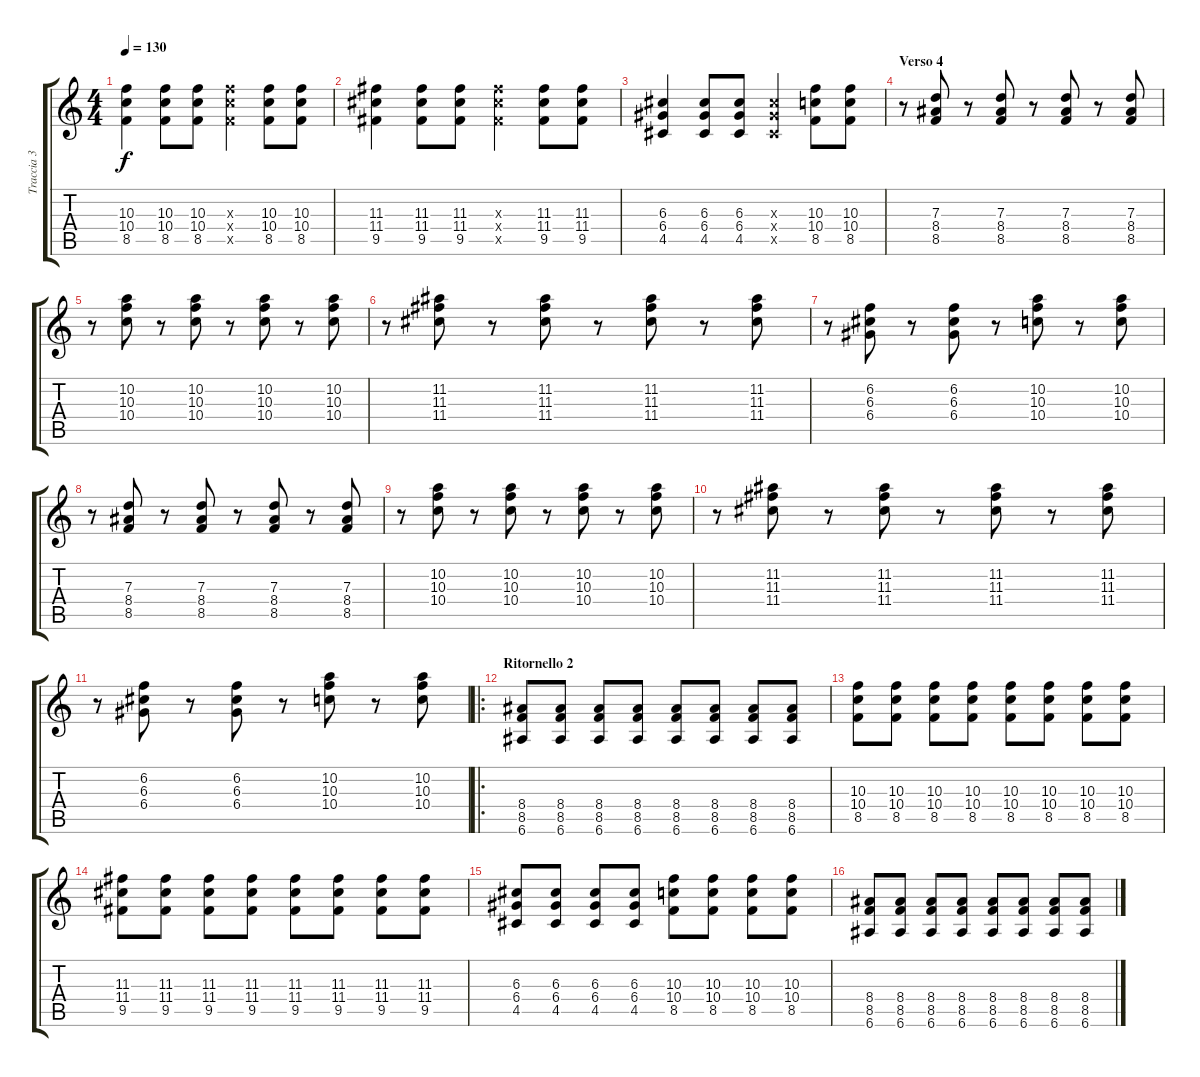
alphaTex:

\track ("Traccia 3" "Traccia 3") {instrument electricguitarclean}
\staff {score tabs}
\tuning (E4 B3 G3 D3 A2 E2) {hide}
\ts (4 4)
\tempo 130
\clef g2
\ks c
(10.3 10.4 8.5).4{dy f} (10.3 10.4 8.5).8 (10.3 10.4 8.5).8 (10.3{x} 10.4{x} 8.5{x}).4 (10.3 10.4 8.5).8 (10.3 10.4 8.5).8 |
(11.3 11.4 9.5).4 (11.3 11.4 9.5).8 (11.3 11.4 9.5).8 (11.3{x} 11.4{x} 9.5{x}).4 (11.3 11.4 9.5).8 (11.3 11.4 9.5).8 |
(6.3 6.4 4.5).4 (6.3 6.4 4.5).8 (6.3 6.4 4.5).8 (6.3{x} 6.4{x} 4.5{x}).4 (10.3 10.4 8.5).8 (10.3 10.4 8.5).8 |
\section ("" "Verso 4")
r.8 (7.3 8.4 8.5).8 r.8 (7.3 8.4 8.5).8 r.8 (7.3 8.4 8.5).8 r.8 (7.3 8.4 8.5).8 |
r.8 (10.2 10.3 10.4).8 r.8 (10.2 10.3 10.4).8 r.8 (10.2 10.3 10.4).8 r.8 (10.2 10.3 10.4).8 |
r.8 (11.2 11.3 11.4).8 r.8 (11.2 11.3 11.4).8 r.8 (11.2 11.3 11.4).8 r.8 (11.2 11.3 11.4).8 |
r.8 (6.2 6.3 6.4).8 r.8 (6.2 6.3 6.4).8 r.8 (10.2 10.3 10.4).8 r.8 (10.2 10.3 10.4).8 |
r.8 (7.3 8.4 8.5).8 r.8 (7.3 8.4 8.5).8 r.8 (7.3 8.4 8.5).8 r.8 (7.3 8.4 8.5).8 |
r.8 (10.2 10.3 10.4).8 r.8 (10.2 10.3 10.4).8 r.8 (10.2 10.3 10.4).8 r.8 (10.2 10.3 10.4).8 |
r.8 (11.2 11.3 11.4).8 r.8 (11.2 11.3 11.4).8 r.8 (11.2 11.3 11.4).8 r.8 (11.2 11.3 11.4).8 |
r.8 (6.2 6.3 6.4).8 r.8 (6.2 6.3 6.4).8 r.8 (10.2 10.3 10.4).8 r.8 (10.2 10.3 10.4).8 |
\ro
\section ("" "Ritornello 2")
(8.4 8.5 6.6).8{volume 11 instrument overdrivenguitar} (8.4 8.5 6.6).8 (8.4 8.5 6.6).8 (8.4 8.5 6.6).8 (8.4 8.5 6.6).8 (8.4 8.5 6.6).8 (8.4 8.5 6.6).8 (8.4 8.5 6.6).8 |
(10.3 10.4 8.5).8 (10.3 10.4 8.5).8 (10.3 10.4 8.5).8 (10.3 10.4 8.5).8 (10.3 10.4 8.5).8 (10.3 10.4 8.5).8 (10.3 10.4 8.5).8 (10.3 10.4 8.5).8 |
(11.3 11.4 9.5).8 (11.3 11.4 9.5).8 (11.3 11.4 9.5).8 (11.3 11.4 9.5).8 (11.3 11.4 9.5).8 (11.3 11.4 9.5).8 (11.3 11.4 9.5).8 (11.3 11.4 9.5).8 |
(6.3 6.4 4.5).8 (6.3 6.4 4.5).8 (6.3 6.4 4.5).8 (6.3 6.4 4.5).8 (10.3 10.4 8.5).8 (10.3 10.4 8.5).8 (10.3 10.4 8.5).8 (10.3 10.4 8.5).8 |
(8.4 8.5 6.6).8 (8.4 8.5 6.6).8 (8.4 8.5 6.6).8 (8.4 8.5 6.6).8 (8.4 8.5 6.6).8 (8.4 8.5 6.6).8 (8.4 8.5 6.6).8 (8.4 8.5 6.6).8
